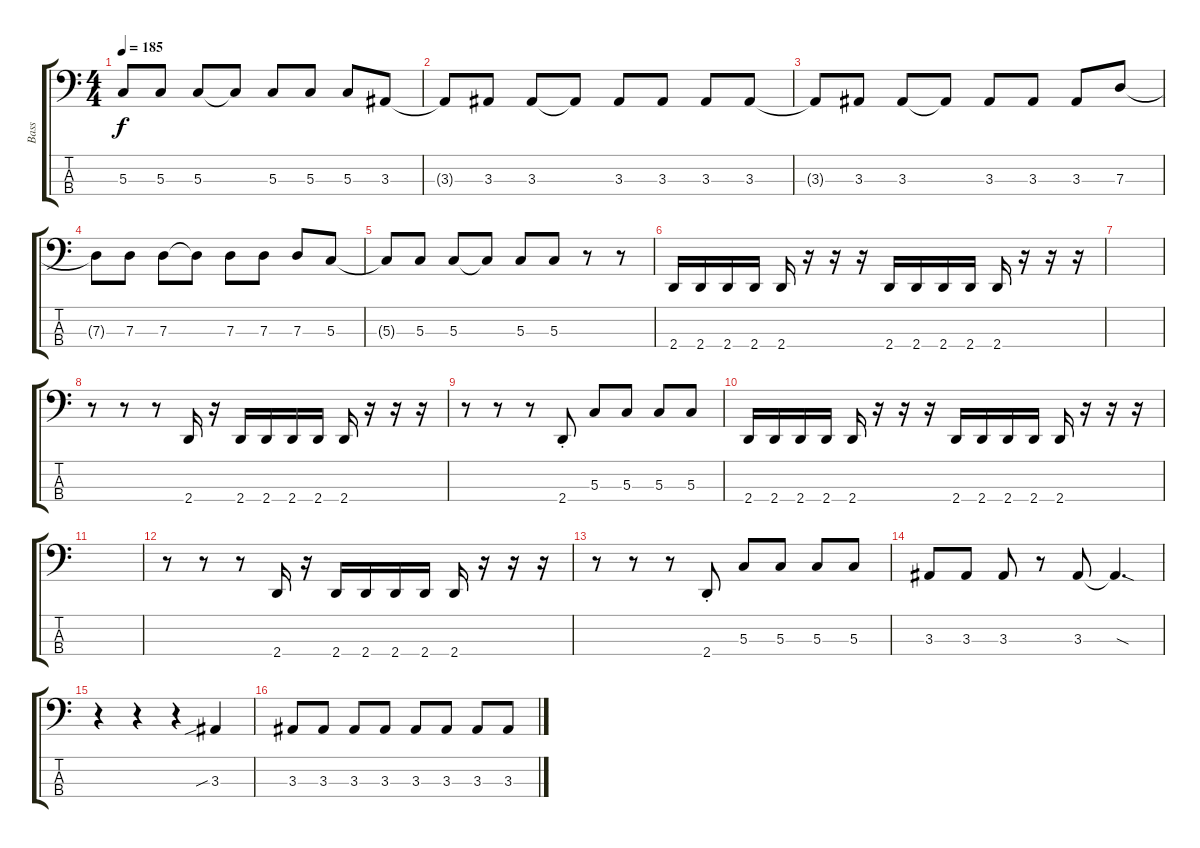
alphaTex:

\track ("Bass" "Bass") {instrument electricbasspick}
\staff {score tabs}
\tuning (F2 C2 G1 C1) {hide}
\ts (4 4)
\tempo 185
\clef f4
\ks c
5.3{t}.8{dy f} 5.3.8 5.3.8 5.3{t}.8 5.3.8 5.3.8 5.3.8 3.3.8 |
3.3{t}.8 3.3.8 3.3.8 3.3{t}.8 3.3.8 3.3.8 3.3.8 3.3.8 |
3.3{t}.8 3.3.8 3.3.8 3.3{t}.8 3.3.8 3.3.8 3.3.8 7.3.8 |
7.3{t}.8 7.3.8 7.3.8 7.3{t}.8 7.3.8 7.3.8 7.3.8 5.3.8 |
5.3{t}.8 5.3.8 5.3.8 5.3{t}.8 5.3.8 5.3.8 r.8 r.8 |
2.4.16 2.4.16 2.4.16 2.4.16 2.4.16 r.16 r.16 r.16 2.4.16 2.4.16 2.4.16 2.4.16 2.4.16 r.16 r.16 r.16 |
|
r.8 r.8 r.8 2.4.16 r.16 2.4.16 2.4.16 2.4.16 2.4.16 2.4.16 r.16 r.16 r.16 |
r.8 r.8 r.8 2.4{st}.8 5.3.8 5.3.8 5.3.8 5.3.8 |
2.4.16 2.4.16 2.4.16 2.4.16 2.4.16 r.16 r.16 r.16 2.4.16 2.4.16 2.4.16 2.4.16 2.4.16 r.16 r.16 r.16 |
|
r.8 r.8 r.8 2.4.16 r.16 2.4.16 2.4.16 2.4.16 2.4.16 2.4.16 r.16 r.16 r.16 |
r.8 r.8 r.8 2.4{st}.8 5.3.8 5.3.8 5.3.8 5.3.8 |
3.3.8 3.3.8 3.3.8 r.8 3.3.8 3.3{sod t}.4{d} |
r.4 r.4 r.4 3.3{sib}.4 |
3.3.8 3.3.8 3.3.8 3.3.8 3.3.8 3.3.8 3.3.8 3.3.8
